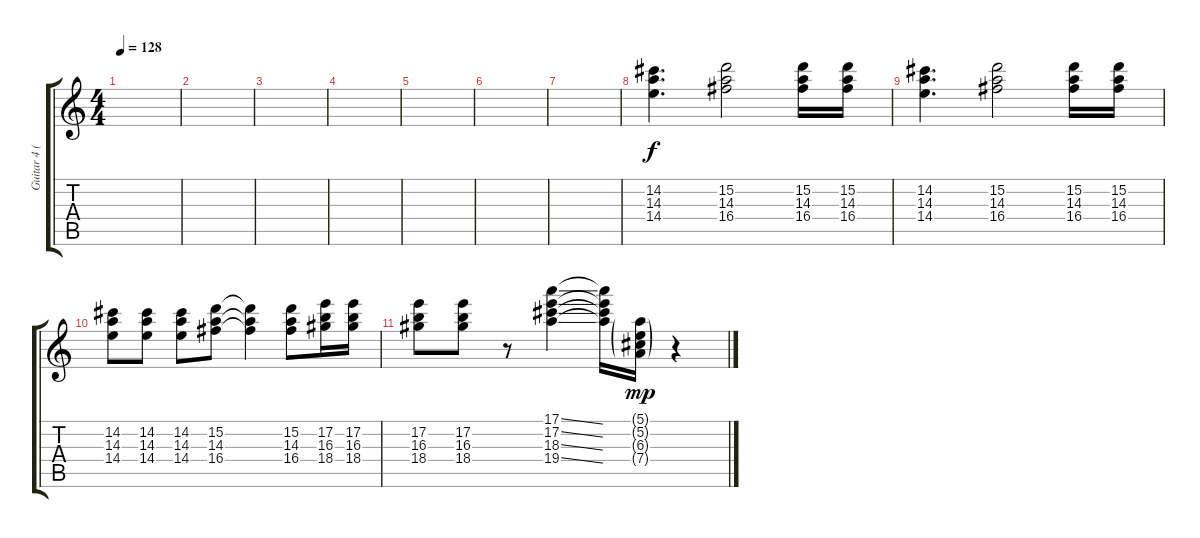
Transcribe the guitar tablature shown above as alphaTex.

\track ("Guitar 4 (solo)" "Guitar 4 (") {instrument overdrivenguitar}
\staff {score tabs}
\tuning (E4 B3 G3 D3 A2 E2) {hide}
\ts (4 4)
\tempo 128
\clef g2
\ks c
|
|
|
|
|
|
|
(14.2 14.3 14.4).4{d dy f volume 5} (15.2 14.3 16.4).2 (15.2 14.3 16.4).16{instrument electricguitarmuted} (15.2 14.3 16.4).16 |
(14.2 14.3 14.4).4{d instrument overdrivenguitar} (15.2 14.3 16.4).2 (15.2 14.3 16.4).16{instrument electricguitarmuted} (15.2 14.3 16.4).16 |
(14.2 14.3 14.4).8 (14.2 14.3 14.4).8 (14.2 14.3 14.4).8 (15.2 14.3 16.4).8 (15.2{t} 14.3{t} 16.4{t}).4 (15.2 14.3 16.4).8 (17.2 16.3 18.4).16 (17.2 16.3 18.4).16 |
(17.2 16.3 18.4).8 (17.2 16.3 18.4).8 r.8 (17.1{ss} 17.2{ss} 18.3{ss} 19.4{ss}).4 (17.1{t} 17.2{t} 18.3{t} 19.4{t}).16 (5.1{g} 5.2{g} 6.3{g} 7.4{g}).16{dy mp} r.4
